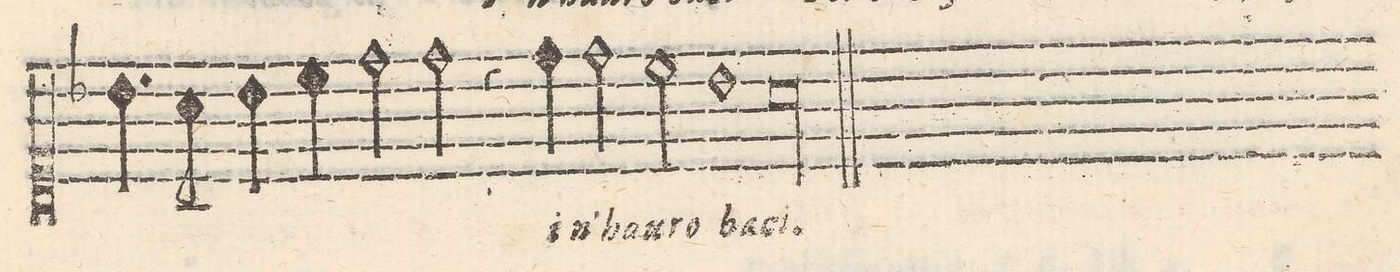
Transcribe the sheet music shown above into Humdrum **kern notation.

**kern	**text
*I"CANTO	*
*clefC1	*
*k[b-]	*
*met(C)	*
*M4/4	*
4.b-\	che
8a\	ſe
=82-	=82-
4b-\	n' hau-
4cc\	-rai
2dd\	mor-
=83-	=83-
2dd\	-ſi
*	*Xij
4r	.
4dd\	i
=84-	=84-
2dd\	n' hau-
2cc\	-ro-
=85-	=85-
1b-	-ba-
=86-	=86-
0.a	-ci.
=87-	=87-
=88-	=88-
=-	=-
*-	*-
